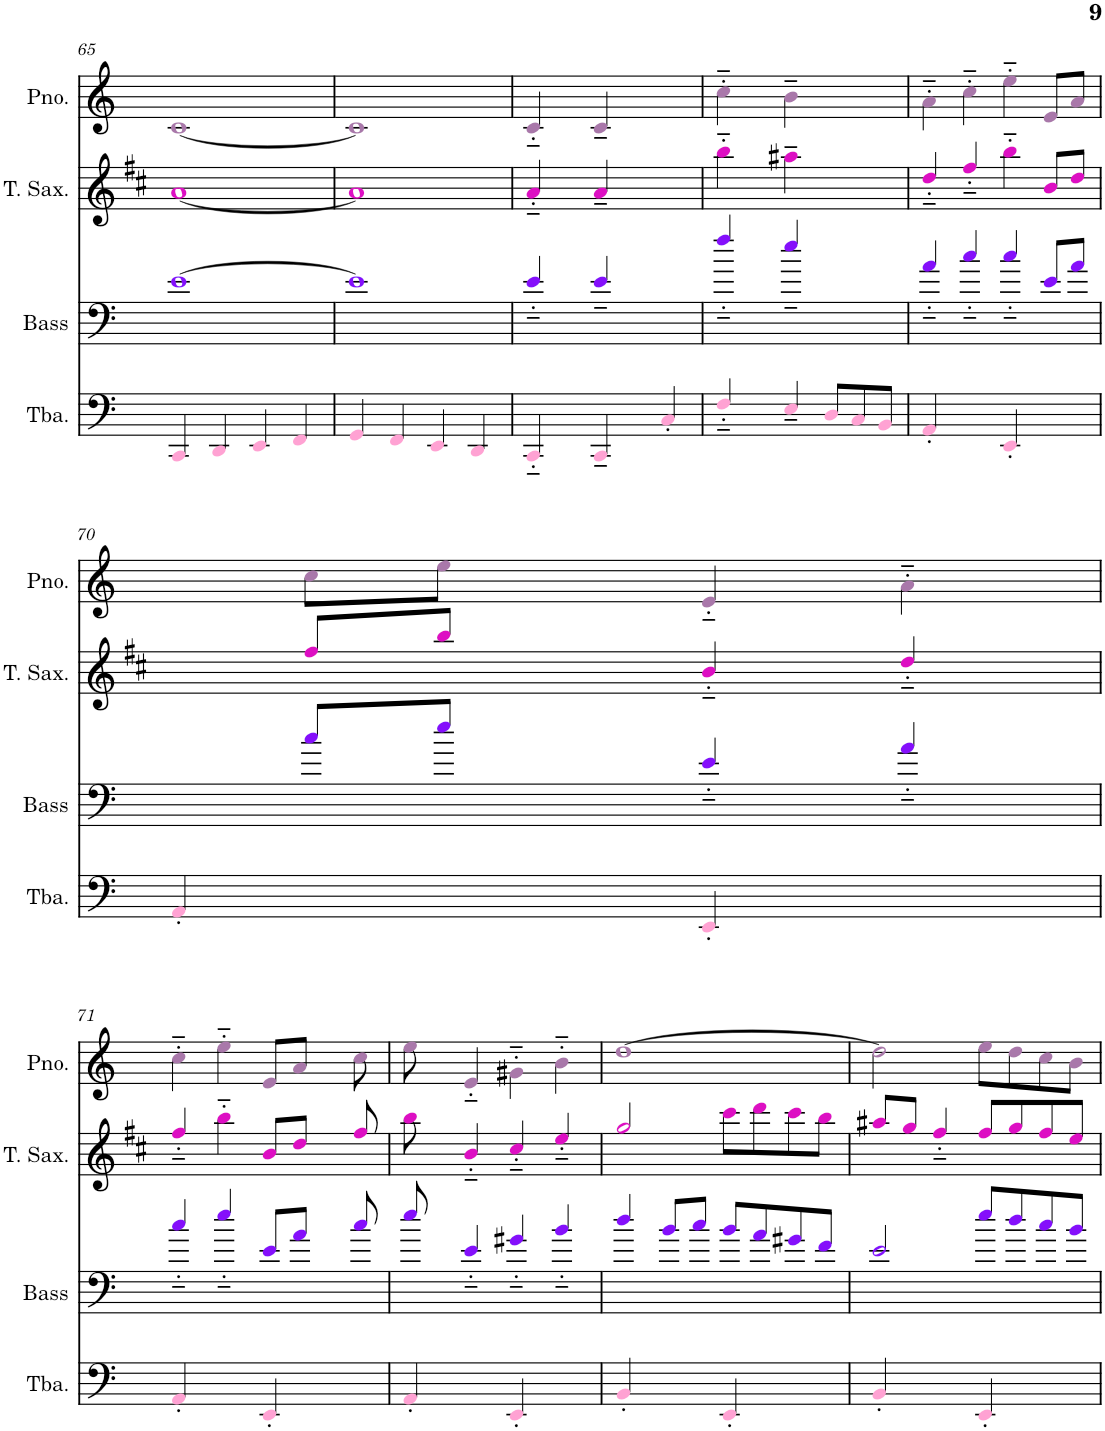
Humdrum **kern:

**kern	**kern	**kern	**kern
*part4	*part3	*part2	*part1
*staff4	*staff3	*staff2	*staff1
*I"Tuba	*I"Acoustic Bass	*I"Tenor Saxophone	*I"Piano
*I'Tba.	*I'Bass	*I'T. Sax.	*I'Pno.
!!LO:PB:g=z
*clefF4	*clefF4	*clefG2	*clefG2
*	*Trd7c12	*Trd8c14	*
*k[]	*k[]	*k[f#c#]	*k[]
*M4/4	*M4/4	*M4/4	*M4/4
=65	=65	=65	=65
4CCi/	[1ej	[1aZ	[1cV
4DDi/	.	.	.
4EEi/	.	.	.
4FFi/	.	.	.
=66	=66	=66	=66
4GGi/	1ej]	1aZ]	1cV]
4FFi/	.	.	.
4EEi/	.	.	.
4DDi/	.	.	.
=67	=67	=67	=67
4CC'~i/	4e'~j/	4a'~Z/	4c'~V/
8ryy	8ryy	8ryy	8ryy
4CC~i/	4e~j/	4a~Z/	4c~V/
8ryy	4.ryy	4.ryy	4.ryy
4C'i/	.	.	.
=68	=68	=68	=68
4F'~i/	4ff'~j/	4bb'~Z\	4cc'~V\
8ryy	8ryy	8ryy	8ryy
4E~i/	4ee~j/	4aa#X~Z\	4b~V\
8Di/L	4.ryy	4.ryy	4.ryy
8Ci/	.	.	.
8BBi/J	.	.	.
=69	=69	=69	=69
4AA'i/	4a'~j/	4dd'~Z/	4a'~V\
4ryy	4cc'~j/	4ff#'~Z/	4cc'~V\
4EE'i/	4cc'~j/	4bb'~Z\	4ee'~V\
4ryy	8ej/L	8bZ/L	8eV/L
.	8aj/J	8ddZ/J	8aV/J
!!LO:LB:g=z
=70	=70	=70	=70
4AA'i/	8ryy	8ryy	8ryy
.	8ccj/L	8ff#Z/L	8ccV\L
4ryy	8eej/J	8bbZ/J	8eeV\J
.	8ryy	8ryy	8ryy
4EE'i/	4e'~j/	4b'~Z/	4e'~V/
4ryy	4a'~j/	4dd'~Z/	4a'~V\
!!LO:LB:g=z
=71	=71	=71	=71
4AA'i/	4cc'~j/	4ff#'~Z/	4cc'~V\
4ryy	4ee'~j/	4bb'~Z\	4ee'~V\
4EE'i/	8ej/L	8bZ/L	8eV/L
.	8aj/J	8ddZ/J	8aV/J
4ryy	8ryy	8ryy	8ryy
.	8ccj/	8ff#Z/	8ccV\
=72	=72	=72	=72
4AA'i/	8eej/	8bbZ\	8eeV\
.	8ryy	8ryy	8ryy
4ryy	4e'~j/	4b'~Z/	4e'~V/
4EE'i/	4g#X'~j/	4cc#'~Z/	4g#X'~V\
4ryy	4b'~j/	4ee'~Z/	4b'~V\
=73	=73	=73	=73
4BB'i/	4ddj/	2ggZ/	[1ddV
4ryy	8bj/L	.	.
.	8ccj/J	.	.
4EE'i/	8bj/L	8ccc#Z\L	.
.	8aj/	8dddZ\	.
4ryy	8g#Xj/	8ccc#Z\	.
.	8fj/J	8bbZ\J	.
=74	=74	=74	=74
4BB'i/	2ej/	8aa#XZ/L	2ddV\]
.	.	8ggZ/J	.
4ryy	.	4ff#'~Z/	.
4EE'i/	8eej/L	8ff#Z/L	8eeV\L
.	8ddj/	8ggZ/	8ddV\
4ryy	8ccj/	8ff#Z/	8ccV\
.	8bj/J	8eeZ/J	8bV\J
=	=	=	=
*-	*-	*-	*-
